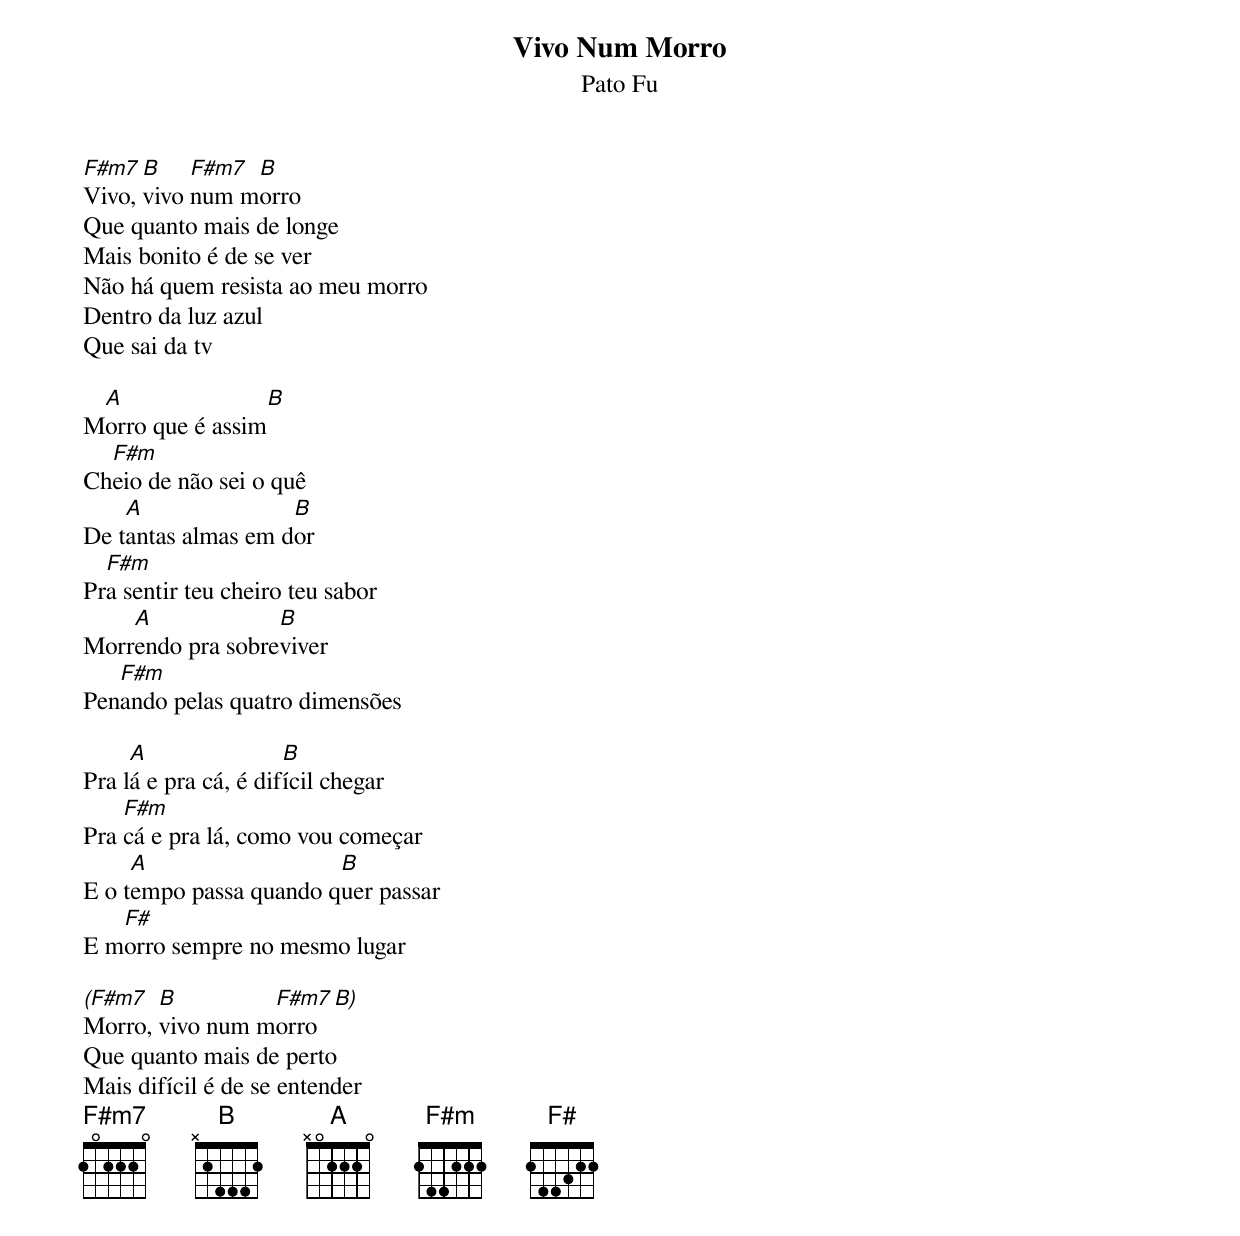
Vivo Num Morro
Pato Fu

F#m7  B    F#m7 B
Vivo, vivo num morro
Que quanto mais de longe
Mais bonito é de se ver
Não há quem resista ao meu morro
Dentro da luz azul
Que sai da tv

 A               B
Morro que é assim
  F#m
Cheio de não sei o quê
    A               B
De tantas almas em dor
  F#m
Pra sentir teu cheiro teu sabor
    A             B
Morrendo pra sobreviver
   F#m
Penando pelas quatro dimensões

     A                B
Pra lá e pra cá, é difícil chegar
    F#m
Pra cá e pra lá, como vou começar
     A                  B
E o tempo passa quando quer passar
   F#
E morro sempre no mesmo lugar

(F#m7  B         F#m7  B)
Morro, vivo num morro
Que quanto mais de perto
Mais difícil é de se entender
